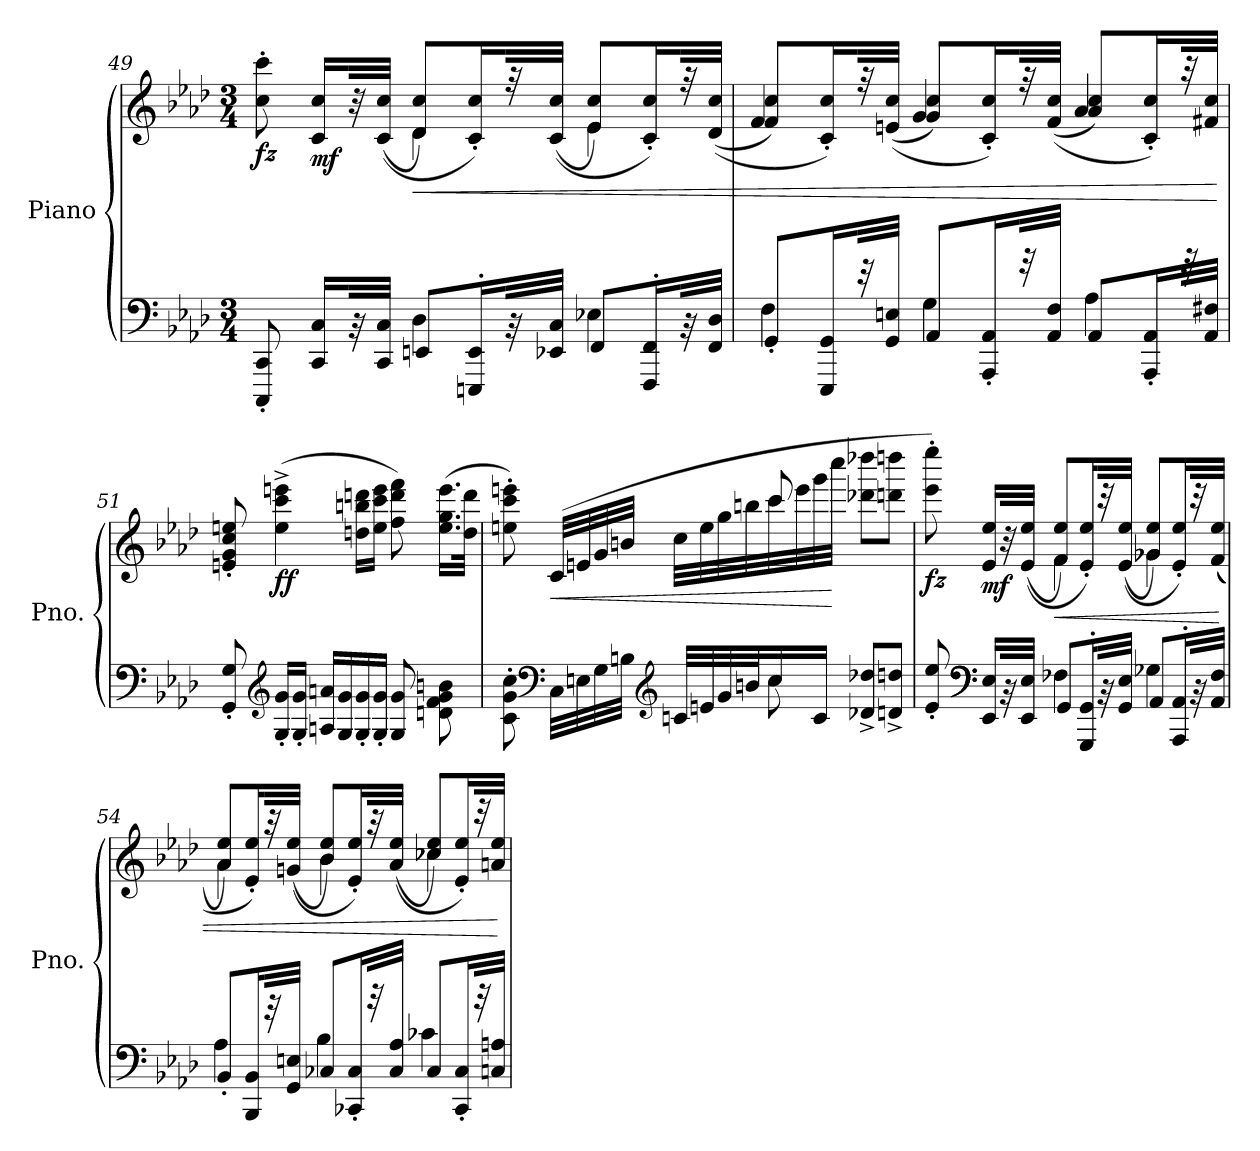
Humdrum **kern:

**kern	**kern	**dynam
*part1	*part1	*part1
*staff2	*staff1	*staff1/2
*I"Piano	*	*
*I'Pno.	*	*
*clefF4	*clefG2	*
*k[b-e-a-d-]	*k[b-e-a-d-]	*
*A-:	*A-:	*
*M3/4	*M3/4	*
=49	=49	=49
*^	*^	*
*	*^	*	*^	*
!	!	!	!	!	!	!LO:DY:b
8ryy	4ryy	8CCC/' 8CC/'	8.ryy	8cc\' 8ccc\'	4ryy	fz
!	!	!	!	!	!	!LO:DY:b
16ryy	.	16CC/ 16C/LL	.	16c/ 16cc/LL	.	mf
32rBB	.	32ryy	32r	32ryy	.	.
32ryy	.	32CC/ 32C/JJk	32ryy	((32c/ 32cc/JJk	.	.
!	!	!	!	!	!	!LO:HP:b
8ryy	4D-\	8EEn/L	8.ryy	8d-/ 8cc/L)	4d-\	<
16ryy	.	16EEEn/' 16EE/'L	.	16c/' 16cc/'L)	.	.
32rBB	.	32ryy	32r	32ryy	.	.
32ryy	.	32EE-X/ 32C/JJk	32ryy	((32c/ 32cc/JJk	.	.
8ryy	4E-X\	8FF/L	8.ryy	8e-/ 8cc/L)	4e-\	.
16ryy	.	16FFF/' 16FF/'L	.	16c/' 16cc/'L)	.	.
32rBB	.	32ryy	32r	32ryy	.	.
32ryy	.	32FF/ 32D-/JJk	32ryy	((32d-/ 32cc/JJk	.	.
!!LO:LB:g=z	!!	!!
=50	=50	=50	=50	=50	=50	=50
8ryy	8GG'/L	4F\	8.ryy	8f/ 8cc/L)	4f/	.
16ryy	16EEE-/ 16GG/L	.	.	16c/' 16cc/'L)	.	.
32r	32ryy	.	32r	32ryy	.	.
32ryy	32GG/ 32En/JJk	.	32ryy	((32en/ 32cc/JJk	.	.
8ryy	8AA-/L	4G\	8.ryy	8g/ 8cc/L)	4g/	.
16ryy	16AAA-/' 16AA-/'L	.	.	16c/' 16cc/'L)	.	.
32r	32ryy	.	32r	32ryy	.	.
32ryy	32AA-/ 32F/JJk	.	32ryy	((32f/ 32cc/JJk	.	.
8ryy	8AA-/L	4A-\	8.ryy	8a-/ 8cc/L)	4a-/	.
16ryy	16AAA-/' 16AA-/'L	.	.	16c/' 16cc/'L)	.	.
32r	32ryy	.	32r	32ryy	.	.
32ryy	32AA-/ 32F#X/JJk	.	32ryy	32f#X/ 32cc/JJk	.	.
*v	*v	*v	*	*	*	*
*	*v	*v	*v	*
.	.	[
=51	=51	=51
8GG/' 8G/'	8en/' 8g/' 8cc/' 8een/'	.
*clefG2	*	*
!	!	!LO:DY:b
16G/' 16g/'LL	(4ee\^ 4ccc\^ 4eeen\^	ff
16G/' 16g/'JJ	.	.
16An/ 16an/LL	.	.
16G/ 16g/	.	.
16G/' 16g/'	16ddn\ 16bbn\ 16dddn\LL	.
16G/' 16g/'JJ	16ee\ 16ccc\ 16eee\JJ	.
8G/ 8g/	8ff\ 8ddd\ 8fff\)	.
8dn\ 8f\ 8g\ 8bn\	(16.ee\ 16.gg\ 16.eee\LL	.
.	32dd\ 32ddd\JJk	.
!!LO:LB:g=z
=52	=52	=52
*^	*^	*
8c\' 8g\' 8cc\'	4.ryy	8een\' 8ccc\' 8eeen\')	4.ryy	.
*clefF4	*	*	*	*
!	!	!	!	!LO:HP:b
32C\LLL	.	(32c/LLL	.	<
32En\	.	32en/	.	.
32G\	.	32g/	.	.
32Bn\JJJ	.	32bn/JJJ	.	.
*clefG2	*	*	*	*
32cn/LLL	.	32cc\LLL	.	.
32en/	.	32ee\	.	.
32g/	.	32gg\	.	.
32bn/J	.	32bbn\	.	.
16cc/	8cc\	32ccc\	8ccc/	.
.	.	32eee\	.	.
16c/JJ	.	32ggg\	.	.
.	.	32cccc\JJJ	.	[
8d-X/^ 8dd-X/^L	4ryy	8ddd-X\ 8dddd-X\L	4ryy	.
8dn/^ 8ddn/^J	.	8dddn\ 8ddddn\J	.	.
=53	=53	=53	=53	=53
*	*^	*	*^	*
!	!	!	!	!	!	!LO:DY:b
8e-/' 8ee-/'	4ryy	8ryy	8eee-\' 8eeee-\')	8ryy	4ryy	fz
*clefF4	*	*	*	*	*	*
!	!	!	!	!	!	!LO:DY:b
16ryy	.	16EE-/ 16E-/LL	16ryy	16e-/ 16ee-/LL	.	mf
32rBB	.	32ryy	32r	32ryy	.	.
32ryy	.	32EE-/ 32E-/JJk	32ryy	((32e-/ 32ee-/JJk	.	.
!	!	!	!	!	!	!LO:HP:b
8ryy	4F-X\	8GG/L	8.ryy	8f/ 8ee-/L)	4f\	<
16ryy	.	16GGG/' 16GG/'L	.	16e-/' 16ee-/'L)	.	.
32rBB	.	32ryy	32r	32ryy	.	.
32ryy	.	32GG/ 32E-/JJk	32ryy	((32e-/ 32ee-/JJk	.	.
8ryy	4G-X\	8AA-/L	8.ryy	8g-X/ 8ee-/L)	4g-\	.
16ryy	.	16AAA-/' 16AA-/'L	.	16e-/' 16ee-/'L)	.	.
32rBB	.	32ryy	32r	32ryy	.	.
32ryy	.	32AA-/ 32F-/JJk	32ryy	((32f/ 32ee-/JJk	.	.
!!LO:PB:g=z	!!	!!
=54	=54	=54	=54	=54	=54	=54
8ryy	8BB-'/L	4A-\	8.ryy	8a-/ 8ee-/L)	4a-\	.
16ryy	16BBB-/ 16BB-/L	.	.	16e-/' 16ee-/'L)	.	.
32r	32ryy	.	32r	32ryy	.	.
32ryy	32GG/ 32En/JJk	.	32ryy	((32gn/ 32ee-/JJk	.	.
8ryy	8C-X/L	4B-\	8.ryy	8b-/ 8ee-/L)	4b-\	.
16ryy	16CC-X/' 16C-/'L	.	.	16e-/' 16ee-/'L)	.	.
32r	32ryy	.	32r	32ryy	.	.
32ryy	32C-/ 32A-/JJk	.	32ryy	((32a-/ 32ee-/JJk	.	.
8ryy	8C-/L	4c-X\	8.ryy	8cc-X/ 8ee-/L)	4cc-\	.
16ryy	16CC-/' 16C-/'L	.	.	16e-/' 16ee-/'L)	.	.
32r	32ryy	.	32r	32ryy	.	.
32ryy	32Cn/ 32An/JJk	.	32ryy	32an/ 32ee-/JJk	.	.
*v	*v	*v	*	*	*	*
*	*v	*v	*v	*
.	.	[
=	=	=
*-	*-	*-
